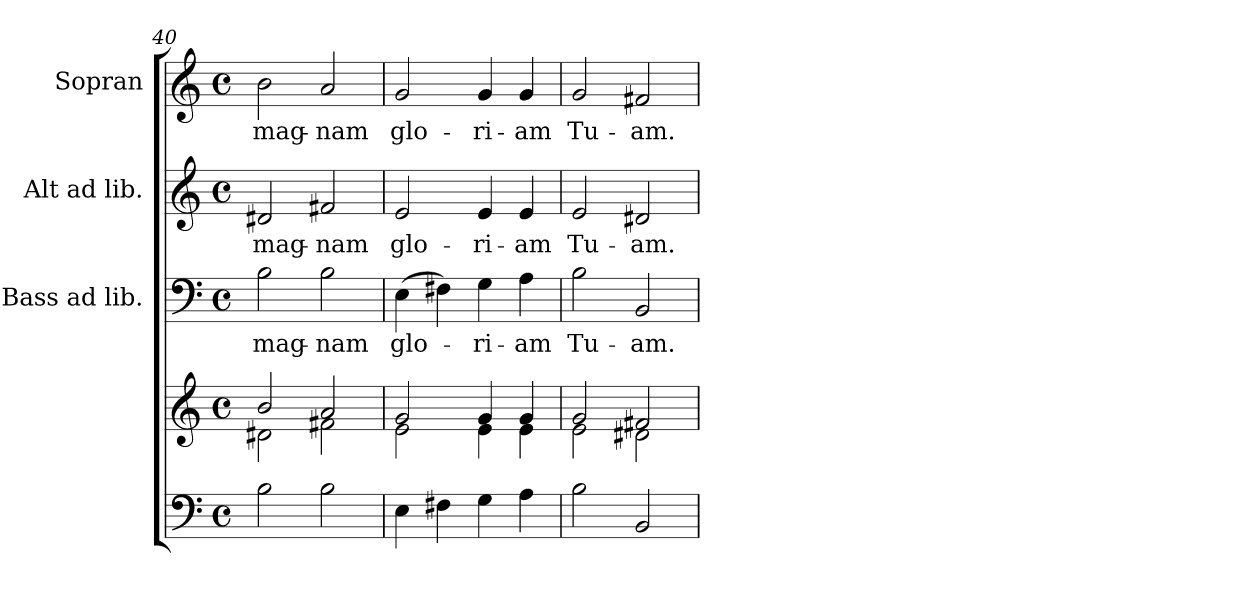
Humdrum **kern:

**kern	**kern	**kern	**text	**kern	**text	**kern	**text
*part4	*part4	*part3	*part3	*part2	*part2	*part1	*part1
*staff5	*staff4	*staff3	*staff3	*staff2	*staff2	*staff1	*staff1
*	*	*I"Bass ad lib.	*	*I"Alt ad lib.	*	*I"Sopran	*
*	*	*I'B.	*	*I'A.	*	*I'S.	*
*clefF4	*clefG2	*clefF4	*	*clefG2	*	*clefG2	*
*k[]	*k[]	*k[]	*	*k[]	*	*k[]	*
*C:	*C:	*C:	*	*C:	*	*C:	*
*M4/4	*M4/4	*M4/4	*	*M4/4	*	*M4/4	*
*met(c)	*met(c)	*met(c)	*	*met(c)	*	*met(c)	*
=40	=40	=40	=40	=40	=40	=40	=40
*	*^	*	*	*	*	*	*
!	!	!	!	!LO:LY:b	!	!LO:LY:b	!	!LO:LY:b
2B\	2b/	2d#X\	2B\	mag-	2d#X/	mag-	2b\	mag-
!	!	!	!	!LO:LY:b	!	!LO:LY:b	!	!LO:LY:b
2B\	2a/	2f#X\	2B\	-nam	2f#X/	-nam	2a/	-nam
=41	=41	=41	=41	=41	=41	=41	=41	=41
!	!	!	!	!LO:LY:b	!	!LO:LY:b	!	!LO:LY:b
4E\	2g/	2e\	(>4E\	glo-	2e/	glo-	2g/	glo-
4F#X\	.	.	4F#X\)	.	.	.	.	.
!	!	!	!	!LO:LY:b	!	!LO:LY:b	!	!LO:LY:b
4G\	4g/	4e\	4G\	-ri-	4e/	-ri-	4g/	-ri-
!	!	!	!	!LO:LY:b	!	!LO:LY:b	!	!LO:LY:b
4A\	4g/	4e\	4A\	-am	4e/	-am	4g/	-am
!!LO:LB:g=z
=42	=42	=42	=42	=42	=42	=42	=42	=42
!	!	!	!	!LO:LY:b	!	!LO:LY:b	!	!LO:LY:b
2B\	2g/	2e\	2B\	Tu-	2e/	Tu-	2g/	Tu-
!	!	!	!	!LO:LY:b	!	!LO:LY:b	!	!LO:LY:b
2BB/	2f#X/	2d#X\	2BB/	-am.	2d#X/	-am.	2f#X/	-am.
*	*v	*v	*	*	*	*	*	*
=	=	=	=	=	=	=	=
*-	*-	*-	*-	*-	*-	*-	*-
